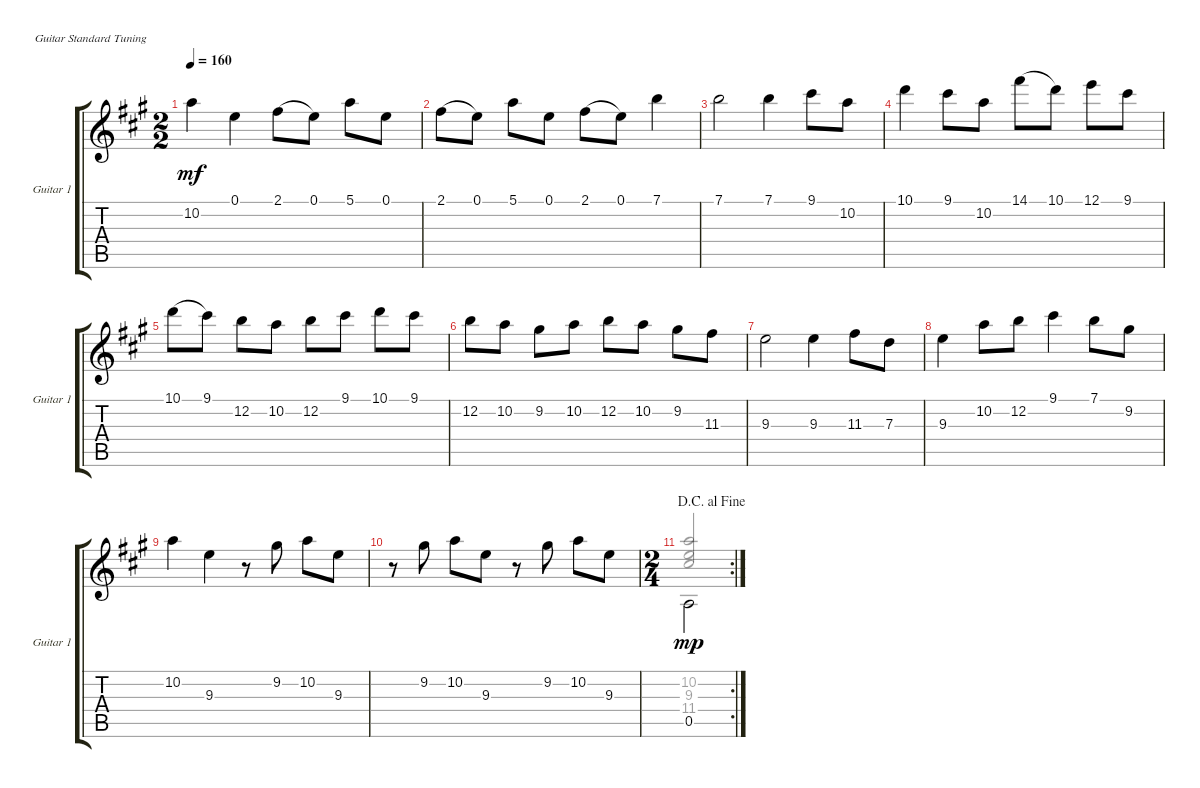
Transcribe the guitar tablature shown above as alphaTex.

\defaultSystemsLayout 4
\bracketExtendMode groupsimilarinstruments
\useSystemSignSeparator
\singleTrackTrackNamePolicy allsystems
\multiTrackTrackNamePolicy allsystems
\firstSystemTrackNameOrientation horizontal
\otherSystemsTrackNameOrientation horizontal
\track ("Guitar 1" "Guitar 1") {instrument acousticguitarsteel}
\staff {score tabs}
\tuning (E4 B3 G3 D3 A2 E2)
\voice
\ts (2 2)
\tempo 160
\clef g2
\ks a
10.2.4{dy mf} 0.1.4 2.1.8{legatoorigin} 0.1.8 5.1.8 0.1.8 |
2.1.8{legatoorigin} 0.1.8 5.1.8 0.1.8 2.1.8{legatoorigin} 0.1.8 7.1.4 |
7.1.2 7.1.4 9.1.8 10.2.8 |
10.1.4 9.1.8 10.2.8 14.1.8{legatoorigin} 10.1.8 12.1.8 9.1.8 |
10.1.8{legatoorigin} 9.1.8 12.2.8 10.2.8 12.2.8 9.1.8 10.1.8 9.1.8 |
12.2.8 10.2.8 9.2.8 10.2.8 12.2.8 10.2.8 9.2.8 11.3.8 |
9.3.2 9.3.4 11.3.8 7.3.8 |
9.3.4 10.2.8 12.2.8 9.1.4 7.1.8 9.2.8 |
10.2.4 9.3.4 r.8 9.2.8 10.2.8 9.3.8 |
r.8 9.2.8 10.2.8 9.3.8 r.8 9.2.8 10.2.8 9.3.8 |
\rc 2
\ts (2 4)
\jump dacapoalfine
0.5.2{dy mp beam invert}
\voice
\clef g2
\ottava regular
\simile none
\ks a
|
|
|
|
|
|
|
|
|
|
(9.3 10.2 11.4).2{beam invert}
